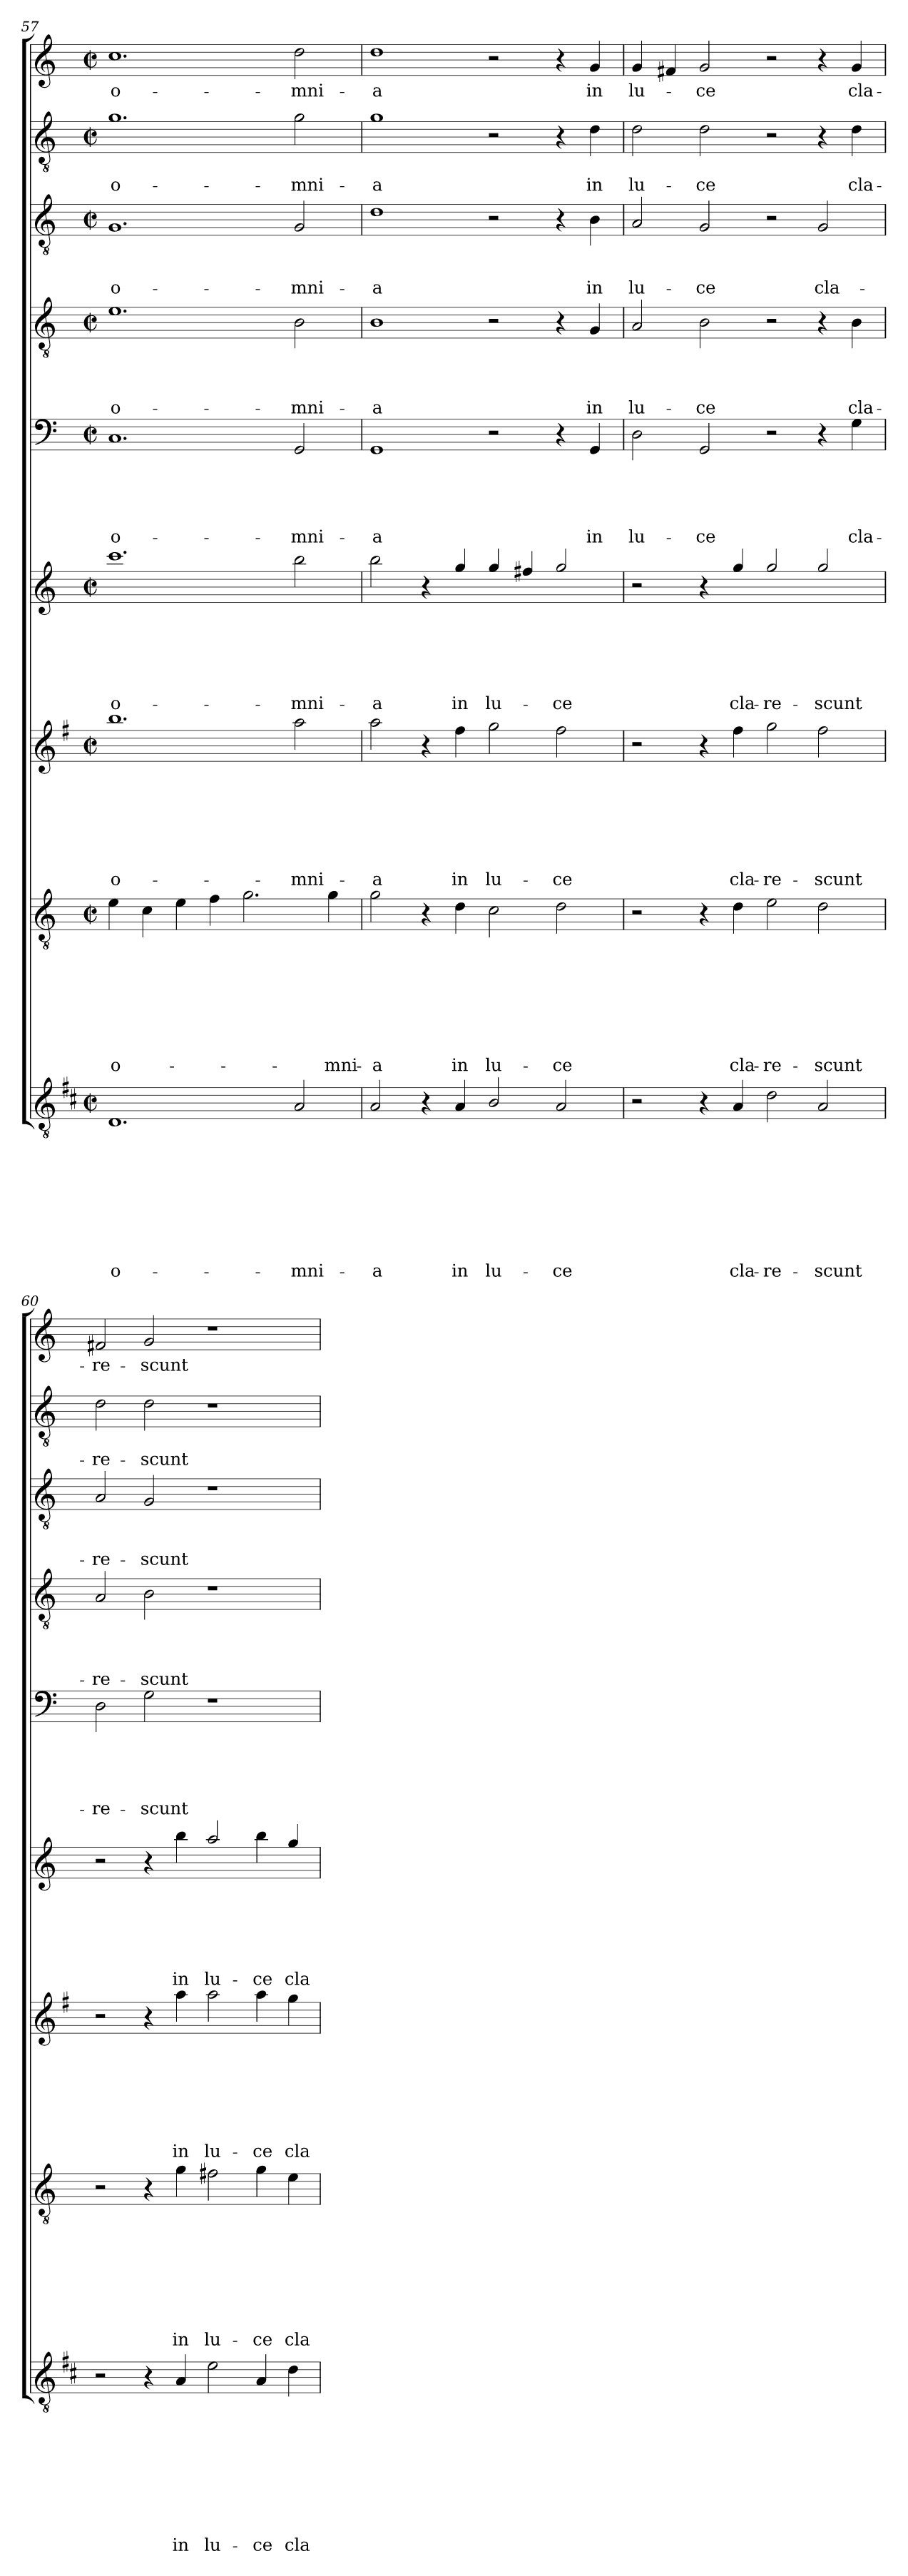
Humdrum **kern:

**kern	**text	**text	**text	**text	**text	**text	**text	**text	**text	**kern	**text	**text	**text	**text	**text	**text	**text	**text	**kern	**text	**text	**text	**text	**text	**text	**text	**kern	**text	**text	**text	**text	**text	**text	**kern	**text	**text	**text	**text	**text	**kern	**text	**text	**text	**text	**kern	**text	**text	**text	**kern	**text	**text	**kern	**text
*part9	*part9	*part9	*part9	*part9	*part9	*part9	*part9	*part9	*part9	*part8	*part8	*part8	*part8	*part8	*part8	*part8	*part8	*part8	*part7	*part7	*part7	*part7	*part7	*part7	*part7	*part7	*part6	*part6	*part6	*part6	*part6	*part6	*part6	*part5	*part5	*part5	*part5	*part5	*part5	*part4	*part4	*part4	*part4	*part4	*part3	*part3	*part3	*part3	*part2	*part2	*part2	*part1	*part1
*staff9	*staff9	*staff9	*staff9	*staff9	*staff9	*staff9	*staff9	*staff9	*staff9	*staff8	*staff8	*staff8	*staff8	*staff8	*staff8	*staff8	*staff8	*staff8	*staff7	*staff7	*staff7	*staff7	*staff7	*staff7	*staff7	*staff7	*staff6	*staff6	*staff6	*staff6	*staff6	*staff6	*staff6	*staff5	*staff5	*staff5	*staff5	*staff5	*staff5	*staff4	*staff4	*staff4	*staff4	*staff4	*staff3	*staff3	*staff3	*staff3	*staff2	*staff2	*staff2	*staff1	*staff1
*clefGv2	*	*	*	*	*	*	*	*	*	*clefGv2	*	*	*	*	*	*	*	*	*clefG2	*	*	*	*	*	*	*	*clefG2	*	*	*	*	*	*	*clefF4	*	*	*	*	*	*clefGv2	*	*	*	*	*clefGv2	*	*	*	*clefGv2	*	*	*clefG2	*
*ITrd1c2	*	*	*	*	*	*	*	*	*	*	*	*	*	*	*	*	*	*	*ITrd4c7	*	*	*	*	*	*	*	*ITrd8c14	*	*	*	*	*	*	*	*	*	*	*	*	*	*	*	*	*	*	*	*	*	*	*	*	*	*
*k[]	*	*	*	*	*	*	*	*	*	*k[]	*	*	*	*	*	*	*	*	*k[]	*	*	*	*	*	*	*	*k[]	*	*	*	*	*	*	*k[]	*	*	*	*	*	*k[]	*	*	*	*	*k[]	*	*	*	*k[]	*	*	*k[]	*
*C:	*	*	*	*	*	*	*	*	*	*C:	*	*	*	*	*	*	*	*	*C:	*	*	*	*	*	*	*	*C:	*	*	*	*	*	*	*C:	*	*	*	*	*	*C:	*	*	*	*	*C:	*	*	*	*C:	*	*	*C:	*
*M2/2	*	*	*	*	*	*	*	*	*	*M2/2	*	*	*	*	*	*	*	*	*M2/2	*	*	*	*	*	*	*	*M2/2	*	*	*	*	*	*	*M2/2	*	*	*	*	*	*M2/2	*	*	*	*	*M2/2	*	*	*	*M2/2	*	*	*M2/2	*
*met(c|)	*	*	*	*	*	*	*	*	*	*met(c|)	*	*	*	*	*	*	*	*	*met(c|)	*	*	*	*	*	*	*	*met(c|)	*	*	*	*	*	*	*met(c|)	*	*	*	*	*	*met(c|)	*	*	*	*	*met(c|)	*	*	*	*met(c|)	*	*	*met(c|)	*
=57	=57	=57	=57	=57	=57	=57	=57	=57	=57	=57	=57	=57	=57	=57	=57	=57	=57	=57	=57	=57	=57	=57	=57	=57	=57	=57	=57	=57	=57	=57	=57	=57	=57	=57	=57	=57	=57	=57	=57	=57	=57	=57	=57	=57	=57	=57	=57	=57	=57	=57	=57	=57	=57
!	!	!	!	!	!	!	!	!	!LO:LY:b	!	!	!	!	!	!	!	!	!LO:LY:b	!	!	!	!	!	!	!	!LO:LY:b	!	!	!	!	!	!	!LO:LY:b	!	!	!	!	!	!LO:LY:b	!	!	!	!	!LO:LY:b	!	!	!	!LO:LY:b	!	!	!LO:LY:b	!	!LO:LY:b
1.C	.	.	.	.	.	.	.	.	o-	4e\	.	.	.	.	.	.	.	o-	1.ee	.	.	.	.	.	.	o-	1.cc	.	.	.	.	.	o-	1.C	.	.	.	.	o-	1.e	.	.	.	o-	1.G	.	.	o-	1.g	.	o-	1.cc	o-
.	.	.	.	.	.	.	.	.	.	4c\	.	.	.	.	.	.	.	.	.	.	.	.	.	.	.	.	.	.	.	.	.	.	.	.	.	.	.	.	.	.	.	.	.	.	.	.	.	.	.	.	.	.	.
.	.	.	.	.	.	.	.	.	.	4e\	.	.	.	.	.	.	.	.	.	.	.	.	.	.	.	.	.	.	.	.	.	.	.	.	.	.	.	.	.	.	.	.	.	.	.	.	.	.	.	.	.	.	.
.	.	.	.	.	.	.	.	.	.	4f\	.	.	.	.	.	.	.	.	.	.	.	.	.	.	.	.	.	.	.	.	.	.	.	.	.	.	.	.	.	.	.	.	.	.	.	.	.	.	.	.	.	.	.
.	.	.	.	.	.	.	.	.	.	2.g\	.	.	.	.	.	.	.	.	.	.	.	.	.	.	.	.	.	.	.	.	.	.	.	.	.	.	.	.	.	.	.	.	.	.	.	.	.	.	.	.	.	.	.
!	!	!	!	!	!	!	!	!	!LO:LY:b	!	!	!	!	!	!	!	!	!	!	!	!	!	!	!	!	!LO:LY:b	!	!	!	!	!	!	!LO:LY:b	!	!	!	!	!	!LO:LY:b	!	!	!	!	!LO:LY:b	!	!	!	!LO:LY:b	!	!	!LO:LY:b	!	!LO:LY:b
2G/	.	.	.	.	.	.	.	.	-mni-	.	.	.	.	.	.	.	.	.	2dd\	.	.	.	.	.	.	-mni-	2b\	.	.	.	.	.	-mni-	2GG/	.	.	.	.	-mni-	2B\	.	.	.	-mni-	2G/	.	.	-mni-	2g\	.	-mni-	2dd\	-mni-
!	!	!	!	!	!	!	!	!	!	!	!	!	!	!	!	!	!	!LO:LY:b	!	!	!	!	!	!	!	!	!	!	!	!	!	!	!	!	!	!	!	!	!	!	!	!	!	!	!	!	!	!	!	!	!	!	!
.	.	.	.	.	.	.	.	.	.	4g\	.	.	.	.	.	.	.	-mni-	.	.	.	.	.	.	.	.	.	.	.	.	.	.	.	.	.	.	.	.	.	.	.	.	.	.	.	.	.	.	.	.	.	.	.
=58	=58	=58	=58	=58	=58	=58	=58	=58	=58	=58	=58	=58	=58	=58	=58	=58	=58	=58	=58	=58	=58	=58	=58	=58	=58	=58	=58	=58	=58	=58	=58	=58	=58	=58	=58	=58	=58	=58	=58	=58	=58	=58	=58	=58	=58	=58	=58	=58	=58	=58	=58	=58	=58
!	!	!	!	!	!	!	!	!	!LO:LY:b	!	!	!	!	!	!	!	!	!LO:LY:b	!	!	!	!	!	!	!	!LO:LY:b	!	!	!	!	!	!	!LO:LY:b	!	!	!	!	!	!LO:LY:b	!	!	!	!	!LO:LY:b	!	!	!	!LO:LY:b	!	!	!LO:LY:b	!	!LO:LY:b
2G/	.	.	.	.	.	.	.	.	-a	2g\	.	.	.	.	.	.	.	-a	2dd\	.	.	.	.	.	.	-a	2b\	.	.	.	.	.	-a	1GG	.	.	.	.	-a	1B	.	.	.	-a	1d	.	.	-a	1g	.	-a	1dd	-a
4r	.	.	.	.	.	.	.	.	.	4r	.	.	.	.	.	.	.	.	4r	.	.	.	.	.	.	.	4r	.	.	.	.	.	.	.	.	.	.	.	.	.	.	.	.	.	.	.	.	.	.	.	.	.	.
!	!	!	!	!	!	!	!	!	!LO:LY:b	!	!	!	!	!	!	!	!	!LO:LY:b	!	!	!	!	!	!	!	!LO:LY:b	!	!	!	!	!	!	!LO:LY:b	!	!	!	!	!	!	!	!	!	!	!	!	!	!	!	!	!	!	!	!
4G/	.	.	.	.	.	.	.	.	in	4d\	.	.	.	.	.	.	.	in	4b\	.	.	.	.	.	.	in	4g/	.	.	.	.	.	in	.	.	.	.	.	.	.	.	.	.	.	.	.	.	.	.	.	.	.	.
!	!	!	!	!	!	!	!	!	!LO:LY:b	!	!	!	!	!	!	!	!	!LO:LY:b	!	!	!	!	!	!	!	!LO:LY:b	!	!	!	!	!	!	!LO:LY:b	!	!	!	!	!	!	!	!	!	!	!	!	!	!	!	!	!	!	!	!
2A/	.	.	.	.	.	.	.	.	lu-	2c\	.	.	.	.	.	.	.	lu-	2cc\	.	.	.	.	.	.	lu-	4g/	.	.	.	.	.	lu-	2r	.	.	.	.	.	2r	.	.	.	.	2r	.	.	.	2r	.	.	2r	.
.	.	.	.	.	.	.	.	.	.	.	.	.	.	.	.	.	.	.	.	.	.	.	.	.	.	.	4f#X/	.	.	.	.	.	.	.	.	.	.	.	.	.	.	.	.	.	.	.	.	.	.	.	.	.	.
!	!	!	!	!	!	!	!	!	!LO:LY:b	!	!	!	!	!	!	!	!	!LO:LY:b	!	!	!	!	!	!	!	!LO:LY:b	!	!	!	!	!	!	!LO:LY:b	!	!	!	!	!	!	!	!	!	!	!	!	!	!	!	!	!	!	!	!
2G/	.	.	.	.	.	.	.	.	-ce	2d\	.	.	.	.	.	.	.	-ce	2b\	.	.	.	.	.	.	-ce	2g/	.	.	.	.	.	-ce	4r	.	.	.	.	.	4r	.	.	.	.	4r	.	.	.	4r	.	.	4r	.
!	!	!	!	!	!	!	!	!	!	!	!	!	!	!	!	!	!	!	!	!	!	!	!	!	!	!	!	!	!	!	!	!	!	!	!	!	!	!	!LO:LY:b	!	!	!	!	!LO:LY:b	!	!	!	!LO:LY:b	!	!	!LO:LY:b	!	!LO:LY:b
.	.	.	.	.	.	.	.	.	.	.	.	.	.	.	.	.	.	.	.	.	.	.	.	.	.	.	.	.	.	.	.	.	.	4GG/	.	.	.	.	in	4G/	.	.	.	in	4B\	.	.	in	4d\	.	in	4g/	in
=59	=59	=59	=59	=59	=59	=59	=59	=59	=59	=59	=59	=59	=59	=59	=59	=59	=59	=59	=59	=59	=59	=59	=59	=59	=59	=59	=59	=59	=59	=59	=59	=59	=59	=59	=59	=59	=59	=59	=59	=59	=59	=59	=59	=59	=59	=59	=59	=59	=59	=59	=59	=59	=59
!	!	!	!	!	!	!	!	!	!	!	!	!	!	!	!	!	!	!	!	!	!	!	!	!	!	!	!	!	!	!	!	!	!	!	!	!	!	!	!LO:LY:b	!	!	!	!	!LO:LY:b	!	!	!	!LO:LY:b	!	!	!LO:LY:b	!	!LO:LY:b
2r	.	.	.	.	.	.	.	.	.	2r	.	.	.	.	.	.	.	.	2r	.	.	.	.	.	.	.	2r	.	.	.	.	.	.	2D\	.	.	.	.	lu-	2A/	.	.	.	lu-	2A/	.	.	lu-	2d\	.	lu-	4g/	lu-
.	.	.	.	.	.	.	.	.	.	.	.	.	.	.	.	.	.	.	.	.	.	.	.	.	.	.	.	.	.	.	.	.	.	.	.	.	.	.	.	.	.	.	.	.	.	.	.	.	.	.	.	4f#X/	.
!	!	!	!	!	!	!	!	!	!	!	!	!	!	!	!	!	!	!	!	!	!	!	!	!	!	!	!	!	!	!	!	!	!	!	!	!	!	!	!LO:LY:b	!	!	!	!	!LO:LY:b	!	!	!	!LO:LY:b	!	!	!LO:LY:b	!	!LO:LY:b
4r	.	.	.	.	.	.	.	.	.	4r	.	.	.	.	.	.	.	.	4r	.	.	.	.	.	.	.	4r	.	.	.	.	.	.	2GG/	.	.	.	.	-ce	2B\	.	.	.	-ce	2G/	.	.	-ce	2d\	.	-ce	2g/	-ce
!	!	!	!	!	!	!	!	!	!LO:LY:b	!	!	!	!	!	!	!	!	!LO:LY:b	!	!	!	!	!	!	!	!LO:LY:b	!	!	!	!	!	!	!LO:LY:b	!	!	!	!	!	!	!	!	!	!	!	!	!	!	!	!	!	!	!	!
4G/	.	.	.	.	.	.	.	.	cla-	4d\	.	.	.	.	.	.	.	cla-	4b\	.	.	.	.	.	.	cla-	4g/	.	.	.	.	.	cla-	.	.	.	.	.	.	.	.	.	.	.	.	.	.	.	.	.	.	.	.
!	!	!	!	!	!	!	!	!	!LO:LY:b	!	!	!	!	!	!	!	!	!LO:LY:b	!	!	!	!	!	!	!	!LO:LY:b	!	!	!	!	!	!	!LO:LY:b	!	!	!	!	!	!	!	!	!	!	!	!	!	!	!	!	!	!	!	!
2c\	.	.	.	.	.	.	.	.	-re-	2e\	.	.	.	.	.	.	.	-re-	2cc\	.	.	.	.	.	.	-re-	2g/	.	.	.	.	.	-re-	2r	.	.	.	.	.	2r	.	.	.	.	2r	.	.	.	2r	.	.	2r	.
!	!	!	!	!	!	!	!	!	!LO:LY:b	!	!	!	!	!	!	!	!	!LO:LY:b	!	!	!	!	!	!	!	!LO:LY:b	!	!	!	!	!	!	!LO:LY:b	!	!	!	!	!	!	!	!	!	!	!	!	!	!	!LO:LY:b	!	!	!	!	!
2G/	.	.	.	.	.	.	.	.	-scunt	2d\	.	.	.	.	.	.	.	-scunt	2b\	.	.	.	.	.	.	-scunt	2g/	.	.	.	.	.	-scunt	4r	.	.	.	.	.	4r	.	.	.	.	2G/	.	.	cla-	4r	.	.	4r	.
!	!	!	!	!	!	!	!	!	!	!	!	!	!	!	!	!	!	!	!	!	!	!	!	!	!	!	!	!	!	!	!	!	!	!	!	!	!	!	!LO:LY:b	!	!	!	!	!LO:LY:b	!	!	!	!	!	!	!LO:LY:b	!	!LO:LY:b
.	.	.	.	.	.	.	.	.	.	.	.	.	.	.	.	.	.	.	.	.	.	.	.	.	.	.	.	.	.	.	.	.	.	4G\	.	.	.	.	cla-	4B\	.	.	.	cla-	.	.	.	.	4d\	.	cla-	4g/	cla-
=60	=60	=60	=60	=60	=60	=60	=60	=60	=60	=60	=60	=60	=60	=60	=60	=60	=60	=60	=60	=60	=60	=60	=60	=60	=60	=60	=60	=60	=60	=60	=60	=60	=60	=60	=60	=60	=60	=60	=60	=60	=60	=60	=60	=60	=60	=60	=60	=60	=60	=60	=60	=60	=60
!	!	!	!	!	!	!	!	!	!	!	!	!	!	!	!	!	!	!	!	!	!	!	!	!	!	!	!	!	!	!	!	!	!	!	!	!	!	!	!LO:LY:b	!	!	!	!	!LO:LY:b	!	!	!	!LO:LY:b	!	!	!LO:LY:b	!	!LO:LY:b
2r	.	.	.	.	.	.	.	.	.	2r	.	.	.	.	.	.	.	.	2r	.	.	.	.	.	.	.	2r	.	.	.	.	.	.	2D\	.	.	.	.	-re-	2A/	.	.	.	-re-	2A/	.	.	-re-	2d\	.	-re-	2f#X/	-re-
!	!	!	!	!	!	!	!	!	!	!	!	!	!	!	!	!	!	!	!	!	!	!	!	!	!	!	!	!	!	!	!	!	!	!	!	!	!	!	!LO:LY:b	!	!	!	!	!LO:LY:b	!	!	!	!LO:LY:b	!	!	!LO:LY:b	!	!LO:LY:b
4r	.	.	.	.	.	.	.	.	.	4r	.	.	.	.	.	.	.	.	4r	.	.	.	.	.	.	.	4r	.	.	.	.	.	.	2G\	.	.	.	.	-scunt	2B\	.	.	.	-scunt	2G/	.	.	-scunt	2d\	.	-scunt	2g/	-scunt
!	!	!	!	!	!	!	!	!	!LO:LY:b	!	!	!	!	!	!	!	!	!LO:LY:b	!	!	!	!	!	!	!	!LO:LY:b	!	!	!	!	!	!	!LO:LY:b	!	!	!	!	!	!	!	!	!	!	!	!	!	!	!	!	!	!	!	!
4G/	.	.	.	.	.	.	.	.	in	4g\	.	.	.	.	.	.	.	in	4dd\	.	.	.	.	.	.	in	4b\	.	.	.	.	.	in	.	.	.	.	.	.	.	.	.	.	.	.	.	.	.	.	.	.	.	.
!	!	!	!	!	!	!	!	!	!LO:LY:b	!	!	!	!	!	!	!	!	!LO:LY:b	!	!	!	!	!	!	!	!LO:LY:b	!	!	!	!	!	!	!LO:LY:b	!	!	!	!	!	!	!	!	!	!	!	!	!	!	!	!	!	!	!	!
2d\	.	.	.	.	.	.	.	.	lu-	2f#X\	.	.	.	.	.	.	.	lu-	2dd\	.	.	.	.	.	.	lu-	2a/	.	.	.	.	.	lu-	1r	.	.	.	.	.	1r	.	.	.	.	1r	.	.	.	1r	.	.	1r	.
!	!	!	!	!	!	!	!	!	!LO:LY:b	!	!	!	!	!	!	!	!	!LO:LY:b	!	!	!	!	!	!	!	!LO:LY:b	!	!	!	!	!	!	!LO:LY:b	!	!	!	!	!	!	!	!	!	!	!	!	!	!	!	!	!	!	!	!
4G/	.	.	.	.	.	.	.	.	-ce	4g\	.	.	.	.	.	.	.	-ce	4dd\	.	.	.	.	.	.	-ce	4b\	.	.	.	.	.	-ce	.	.	.	.	.	.	.	.	.	.	.	.	.	.	.	.	.	.	.	.
!	!	!	!	!	!	!	!	!	!LO:LY:b	!	!	!	!	!	!	!	!	!LO:LY:b	!	!	!	!	!	!	!	!LO:LY:b	!	!	!	!	!	!	!LO:LY:b	!	!	!	!	!	!	!	!	!	!	!	!	!	!	!	!	!	!	!	!
4c\	.	.	.	.	.	.	.	.	cla-	4e\	.	.	.	.	.	.	.	cla-	4cc\	.	.	.	.	.	.	cla-	4g/	.	.	.	.	.	cla-	.	.	.	.	.	.	.	.	.	.	.	.	.	.	.	.	.	.	.	.
=	=	=	=	=	=	=	=	=	=	=	=	=	=	=	=	=	=	=	=	=	=	=	=	=	=	=	=	=	=	=	=	=	=	=	=	=	=	=	=	=	=	=	=	=	=	=	=	=	=	=	=	=	=
*-	*-	*-	*-	*-	*-	*-	*-	*-	*-	*-	*-	*-	*-	*-	*-	*-	*-	*-	*-	*-	*-	*-	*-	*-	*-	*-	*-	*-	*-	*-	*-	*-	*-	*-	*-	*-	*-	*-	*-	*-	*-	*-	*-	*-	*-	*-	*-	*-	*-	*-	*-	*-	*-
